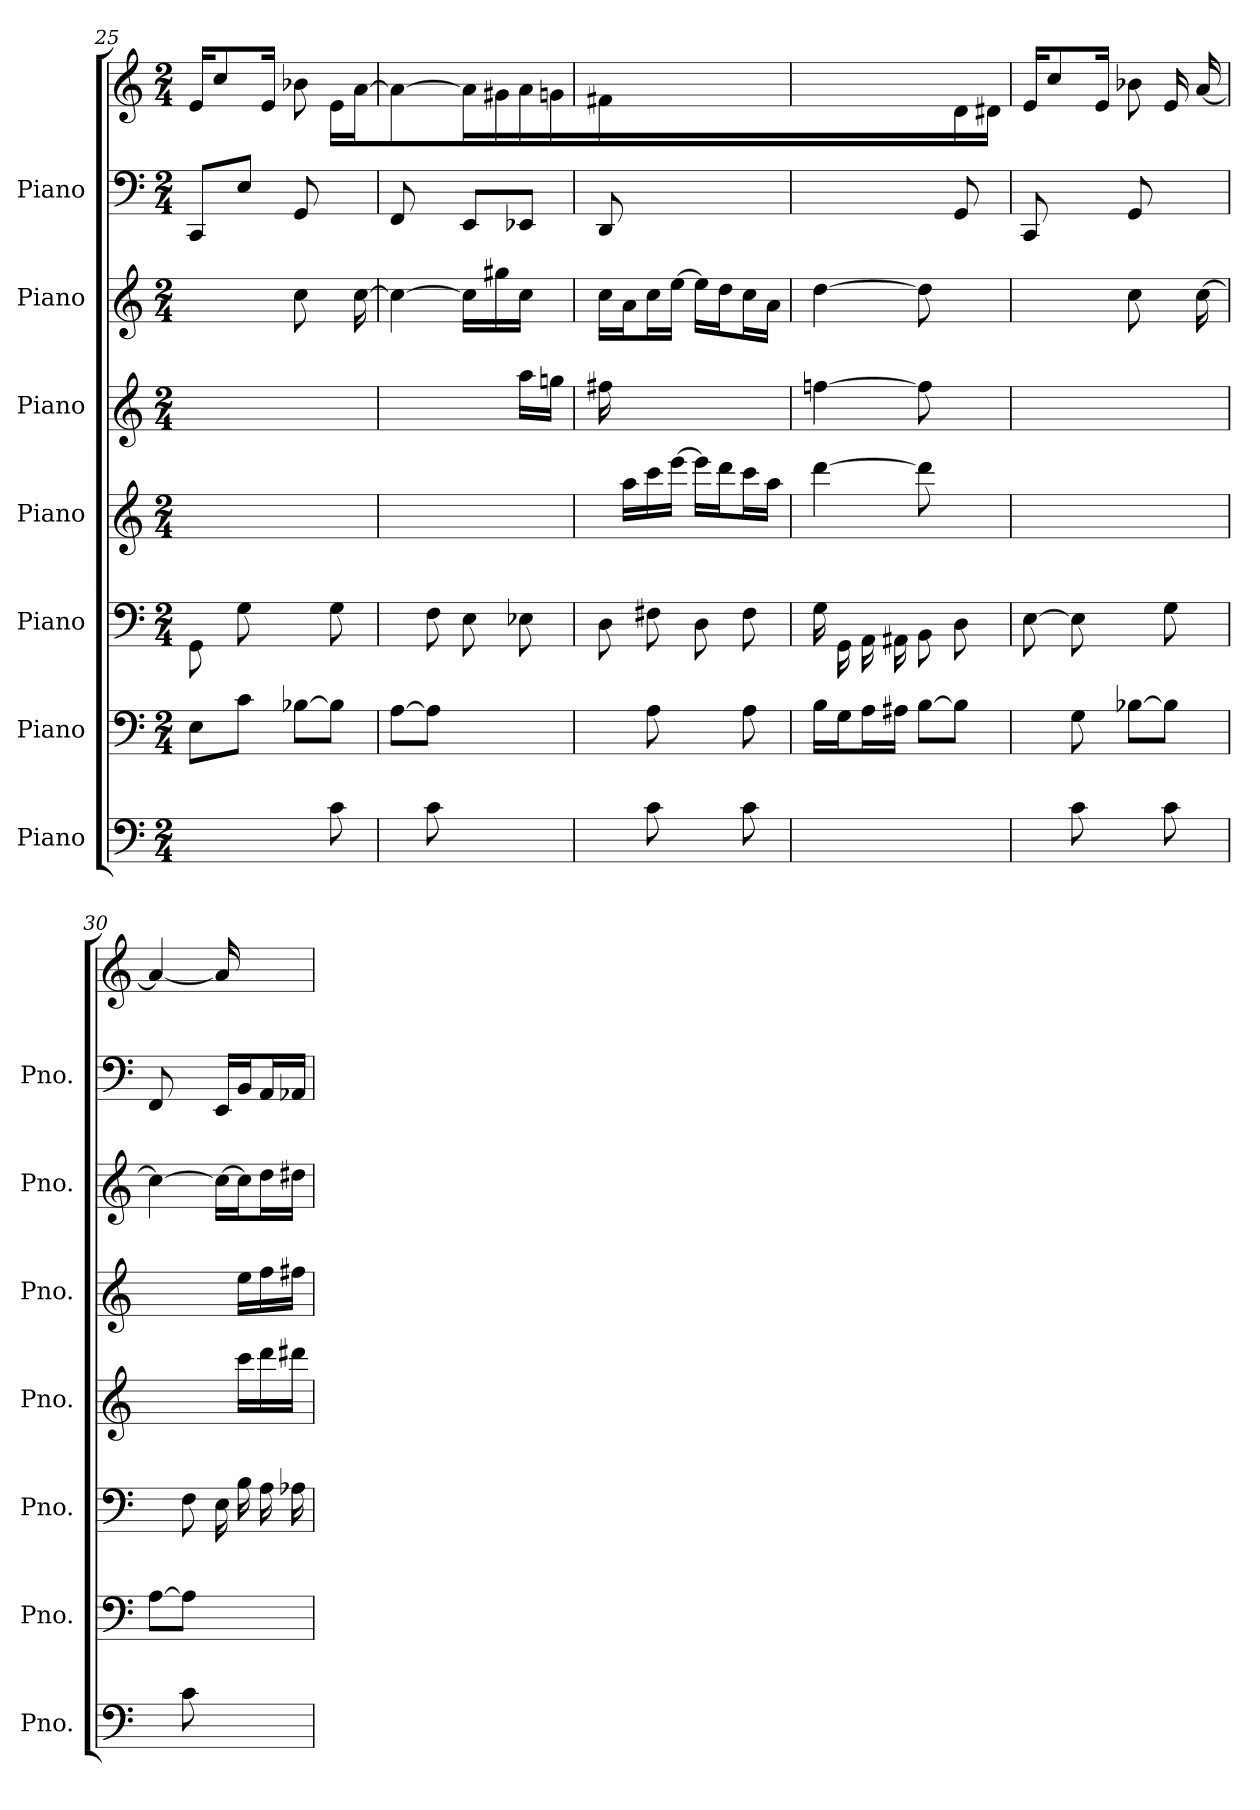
**kern	**kern	**kern	**kern	**kern	**kern	**kern	**kern
*part7	*part6	*part5	*part4	*part3	*part2	*part1	*part1
*staff8	*staff7	*staff6	*staff5	*staff4	*staff3	*staff2	*staff1
*I"Piano	*I"Piano	*I"Piano	*I"Piano	*I"Piano	*I"Piano	*I"Piano	*
*I'Pno.	*I'Pno.	*I'Pno.	*I'Pno.	*I'Pno.	*I'Pno.	*I'Pno.	*
!!LO:LB:g=z
*clefF4	*clefF4	*clefF4	*clefG2	*clefG2	*clefG2	*clefF4	*clefG2
*k[]	*k[]	*k[]	*k[]	*k[]	*k[]	*k[]	*k[]
*M2/4	*M2/4	*M2/4	*M2/4	*M2/4	*M2/4	*M2/4	*M2/4
=25	=25	=25	=25	=25	=25	=25	=25
4.ryy	8Ei\L	8GGj\	2ryy	2ryy	4ryy	8CCZ/L	16eV/KL
.	.	.	.	.	.	.	8ccV/
.	8ci\J	8Gj\	.	.	.	8EZ/J	.
.	.	.	.	.	.	.	16eV/Jk
.	[8B-Xi\L	8ryy	.	.	8ccN	8GGZ/	8b-XV
8cl	8B-i\J]	8Gj\	.	.	16ryy	8ryy	16eV/L
.	.	.	.	.	[16ccN	.	[16aV
=26	=26	=26	=26	=26	=26	=26	=26
8ryy	[8Ai\L	8ryy	2ryy	4.ryy	4ccN_	8FFZ/	4aV_
8cl	8Ai\J]	8Fj\	.	.	.	8ryy	.
4ryy	4ryy	8Ej\	.	.	16ccN\LL]	8EEZ/L	16aV]
.	.	.	.	.	16gg#XN\	.	16g#XV
.	.	8E-Xj\	.	16aa!\LL	16ccN\JJ	8EE-XZ/J	16aV
.	.	.	.	16ggn!\JJ	16ryy	.	16gnV
=27	=27	=27	=27	=27	=27	=27	=27
8ryy	8ryy	8Dj\	16ryy	16ff#X!	16ccN\LL	8DDZ/	16f#XV
.	.	.	16aa+\LL	4..ryy	16aN\J	.	4..ryy
8cl	8Ai	8F#Xj\	16ccc+\	.	16ccN\L	4.ryy	.
.	.	.	[16eee+\JJ	.	[16eeN\JJ	.	.
8ryy	8ryy	8Dj\L	16eee+\LL]	.	16eeN\LL]	.	.
.	.	.	16ddd+\J	.	16ddN\J	.	.
8cl	8Ai	8F#j\	16ccc+\L	.	16ccN\L	.	.
.	.	.	16aa+\JJ	.	16aN\JJ	.	.
=28	=28	=28	=28	=28	=28	=28	=28
2ryy	16Bi\LL	16Gj\	[4ddd+	[4ffn!	[4ddN	4.ryy	4.ryy
.	16Gi\J	16GGj\	.	.	.	.	.
.	16Ai\L	16AAj\	.	.	.	.	.
.	16A#Xi\JJ	16AA#Xj\	.	.	.	.	.
.	[8Bi\L	8BBj\	8ddd+]	8ff!]	8ddN]	.	.
.	8Bi\J]	8Dj\	8ryy	8ryy	8ryy	8GGZ/	16dV\L
.	.	.	.	.	.	.	16d#XV\JJ
!!LO:LB:g=z
=29	=29	=29	=29	=29	=29	=29	=29
8ryy	8ryy	[8Ej\	2ryy	2ryy	4ryy	8CCZ/	16eV/KL
.	.	.	.	.	.	.	8ccV/
8cl	8Gi	8Ej\]	.	.	.	8ryy	.
.	.	.	.	.	.	.	16eV/Jk
8ryy	[8B-Xi\L	8ryy	.	.	8ccN	8GGZ/	8b-XV
8cl	8B-i\J]	8Gj\	.	.	16ryy	8ryy	16eV/L
.	.	.	.	.	[16ccN	.	[16aV
=30	=30	=30	=30	=30	=30	=30	=30
8ryy	[8Ai\L	8ryy	4ryy	4ryy	4ccN_	8FFZ/	4aV_
8cl	8Ai\J]	8Fj\	.	.	.	8ryy	.
4ryy	4ryy	16Ej\	16ryy	16ryy	16ccN\LL_	16EEZ/LL	16aV]
.	.	16Bj\	16ccc+\LL	16ee!\LL	16ccN\J]	16BBZ/J	8.ryy
.	.	16Aj\	16ddd+\	16ff!\	16ddN\L	16AAZ/L	.
.	.	16A-Xj\	16ddd#X+\JJ	16ff#X!\JJ	16dd#XN\JJ	16AA-XZ/JJ	.
=	=	=	=	=	=	=	=
*-	*-	*-	*-	*-	*-	*-	*-
